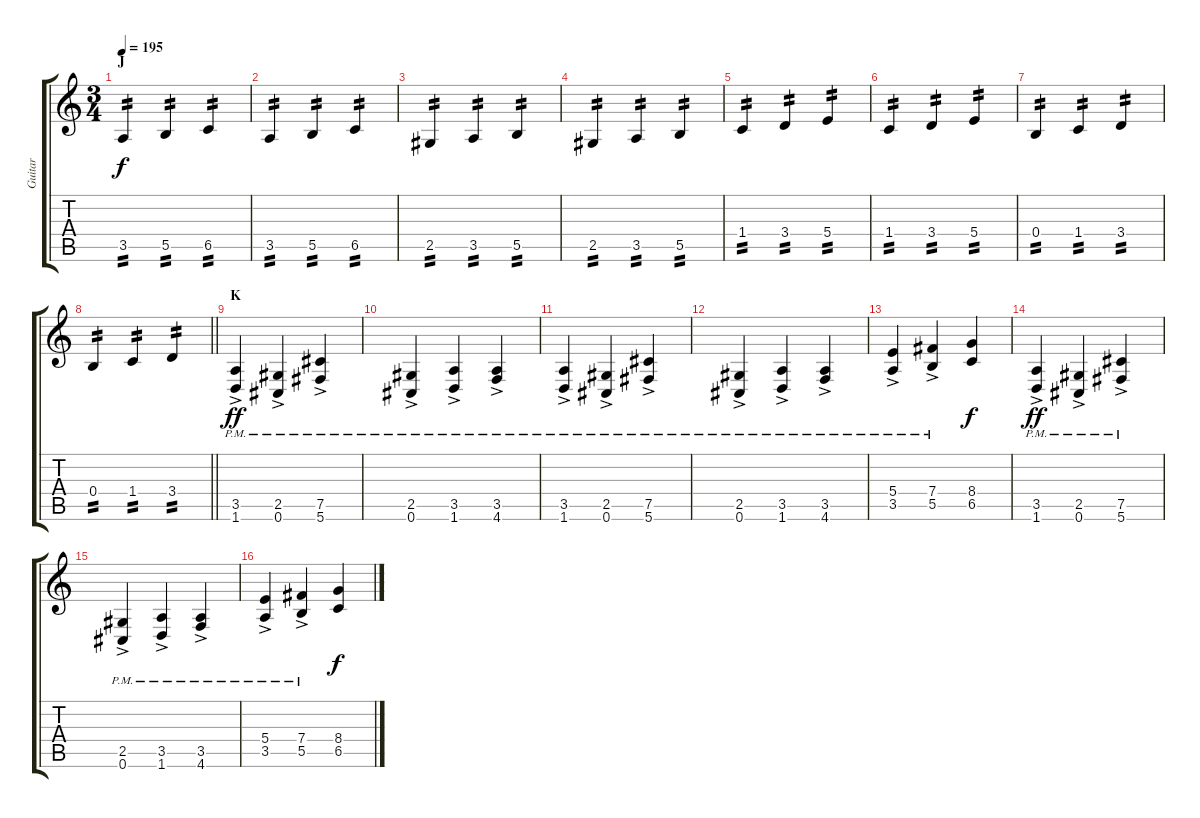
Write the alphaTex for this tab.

\track ("Guitar" "Guitar") {instrument distortionguitar}
\staff {score tabs}
\tuning (Db4 Ab3 E3 B2 Gb2 Db2) {hide}
\ts (3 4)
\section ("" "J")
\tempo 195
\clef g2
\ks c
3.5.4{tp 2 dy f} 5.5.4{tp 2} 6.5.4{tp 2} |
3.5.4{tp 2} 5.5.4{tp 2} 6.5.4{tp 2} |
2.5.4{tp 2} 3.5.4{tp 2} 5.5.4{tp 2} |
2.5.4{tp 2} 3.5.4{tp 2} 5.5.4{tp 2} |
1.4.4{tp 2} 3.4.4{tp 2} 5.4.4{tp 2} |
1.4.4{tp 2} 3.4.4{tp 2} 5.4.4{tp 2} |
0.4.4{tp 2} 1.4.4{tp 2} 3.4.4{tp 2} |
\barLineRight lightlight
0.4.4{tp 2} 1.4.4{tp 2} 3.4.4{tp 2} |
\section ("" "K")
(3.5{ac pm} 1.6{ac pm}).4{dy ff} (2.5{ac pm} 0.6{ac pm}).4 (7.5{ac pm} 5.6{ac pm}).4 |
(2.5{ac pm} 0.6{ac pm}).4 (3.5{ac pm} 1.6{ac pm}).4 (3.5{ac pm} 4.6{ac pm}).4 |
(3.5{ac pm} 1.6{ac pm}).4 (2.5{ac pm} 0.6{ac pm}).4 (7.5{ac pm} 5.6{ac pm}).4 |
(2.5{ac pm} 0.6{ac pm}).4 (3.5{ac pm} 1.6{ac pm}).4 (3.5{ac pm} 4.6{ac pm}).4 |
(5.4{ac pm} 3.5{ac pm}).4 (7.4{ac pm} 5.5{ac pm}).4 (8.4 6.5).4{dy f} |
(3.5{ac pm} 1.6{ac pm}).4{dy ff} (2.5{ac pm} 0.6{ac pm}).4 (7.5{ac pm} 5.6{ac pm}).4 |
(2.5{ac pm} 0.6{ac pm}).4 (3.5{ac pm} 1.6{ac pm}).4 (3.5{ac pm} 4.6{ac pm}).4 |
(5.4{ac pm} 3.5{ac pm}).4 (7.4{ac pm} 5.5{ac pm}).4 (8.4 6.5).4{dy f}
